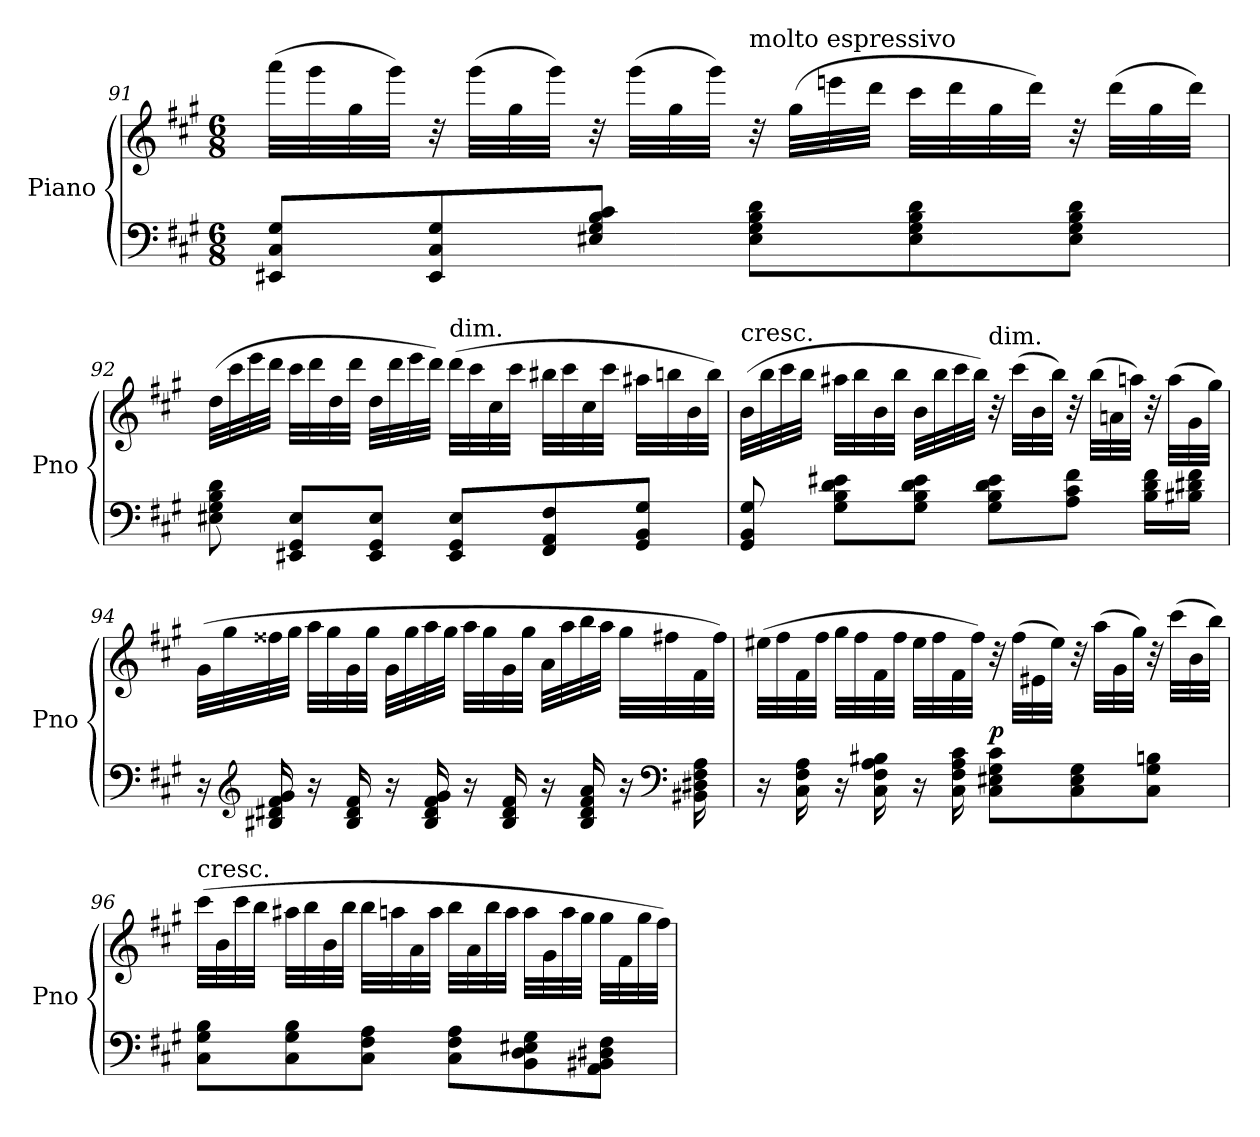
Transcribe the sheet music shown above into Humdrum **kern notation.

**kern	**kern	**dynam
*part1	*part1	*part1
*staff2	*staff1	*staff1/2
*I"Piano	*	*
*I'Pno	*	*
!!LO:LB:g=z
*clefF4	*clefG2	*
*k[f#c#g#]	*k[f#c#g#]	*
*A:	*A:	*
*M6/8	*M6/8	*
=91	=91	=91
8EE#X/ 8C#/ 8G#/L	(>32aaa\LLL	.
.	32ggg#\	.
.	32gg#\	.
.	32ggg#\JJJ)	.
8EE#/ 8C#/ 8G#/	32r	.
.	(>32ggg#\LLL	.
.	32gg#\	.
.	32ggg#\JJJ)	.
8E#X/ 8G#/ 8B/ 8c#/J	32r	.
.	(>32ggg#\LLL	.
.	32gg#\	.
.	32ggg#\JJJ)	.
!	!LO:TX:a:t=molto espressivo	!
8E#\ 8G#\ 8B\ 8d\L	32r	.
.	(>32gg#\LLL	.
.	32eeen\	.
.	32ddd\JJJ	.
8E#\ 8G#\ 8B\ 8d\	32ccc#\LLL	.
.	32ddd\	.
.	32gg#\	.
.	32ddd\JJJ)	.
8E#\ 8G#\ 8B\ 8d\J	32r	.
.	(>32ddd\LLL	.
.	32gg#\	.
.	32ddd\JJJ)	.
!!LO:LB:g=z
=92	=92	=92
8E#X\ 8G#\ 8B\ 8d\	(>32dd\LLL	.
.	32ccc#\	.
.	32eee\	.
.	32ddd\JJJ	.
8EE#X/ 8GG#/ 8E#/L	32ccc#\LLL	.
.	32ddd\	.
.	32dd\	.
.	32ddd\JJJ	.
8EE#/ 8GG#/ 8E#/J	32dd\LLL	.
.	32ddd\	.
.	32eee\	.
.	32ddd\JJJ)	.
!	!LO:TX:a:t=dim.	!
8EE#/ 8GG#/ 8E#/L	(>32ddd\LLL	.
.	32ccc#\	.
.	32cc#\	.
.	32ccc#\JJJ	.
8FF#/ 8AA/ 8F#/	32bb#X\LLL	.
.	32ccc#\	.
.	32cc#\	.
.	32ccc#\JJJ	.
8GG#/ 8BB/ 8G#/J	32aa#X\LLL	.
.	32bbn\	.
.	32b\	.
.	32bb\JJJ)	.
!!LO:LB:g=z
=93	=93	=93
!	!LO:TX:a:t=cresc.	!
8GG#/ 8BB/ 8G#/	(>32b\LLL	.
.	32bb\	.
.	32ccc#\	.
.	32bb\JJJ	.
8G#\ 8B\ 8d\ 8e#X\L	32aa#X\LLL	.
.	32bb\	.
.	32b\	.
.	32bb\JJJ	.
8G#\ 8B\ 8d\ 8e#\J	32b\LLL	.
.	32bb\	.
.	32ccc#\	.
.	32bb\JJJ)	.
!	!LO:TX:a:t=dim.	!
8G#\ 8B\ 8d\ 8e#\L	32r	.
.	(>32ccc#\LLL	.
.	32b\	.
.	32bb\JJJ)	.
8A\ 8c#\ 8f#\J	32r	.
.	(>32bb\LLL	.
.	32an\	.
.	32aan\JJJ)	.
16B\ 16d\ 16f#\LL	32r	.
.	(>32aa\LLL	.
16B#X\ 16d#X\ 16f#\JJ	32g#\	.
.	32gg#\JJJ)	.
!!LO:LB:g=z
=94	=94	=94
16r	(>32g#\LLL	.
.	32gg#\	.
*clefG2	*	*
16B#X/ 16d#X/ 16f#/ 16g#/	32ff##X\	.
.	32gg#\JJJ	.
16r	32aa\LLL	.
.	32gg#\	.
16B#/ 16d#/ 16f#/	32g#\	.
.	32gg#\JJJ	.
16r	32g#\LLL	.
.	32gg#\	.
16B#/ 16d#/ 16f#/ 16g#/	32aa\	.
.	32gg#\JJJ	.
16r	32aa\LLL	.
.	32gg#\	.
16B#/ 16d#/ 16f#/	32g#\	.
.	32gg#\JJJ	.
16r	32a\LLL	.
.	32aa\	.
16B#/ 16d#/ 16f#/ 16a/	32bb\	.
.	32aa\JJJ	.
16r	32gg#\LLL	.
.	32ff#X\	.
*clefF4	*	*
16BB#X\ 16D#X\ 16F#\ 16A\	32f#\	.
.	32ff#\JJJ)	.
!!LO:LB:g=z
=95	=95	=95
16r	(>32ee#X\LLL	.
.	32ff#\	.
16C#\ 16F#\ 16A\	32f#\	.
.	32ff#\JJJ	.
16r	32gg#\LLL	.
.	32ff#\	.
16C#\ 16F#\ 16A\ 16B#X\	32f#\	.
.	32ff#\JJJ	.
16r	32ee#\LLL	.
.	32ff#\	.
16C#\ 16F#\ 16A\ 16c#\	32f#\	.
.	32ff#\JJJ)	.
!	!	!LO:DY:b
8C#\ 8E#X\ 8G#\ 8c#\L	32r	p
.	(>32ff#\LLL	.
.	32e#X\	.
.	32ee#\JJJ)	.
8C#\ 8E#\ 8G#\	32r	.
.	(>32aa\LLL	.
.	32g#\	.
.	32gg#\JJJ)	.
8C#\ 8G#\ 8Bn\J	32r	.
.	(>32ccc#\LLL	.
.	32b\	.
.	32bb\JJJ)	.
!!LO:PB:g=z
=96	=96	=96
!	!LO:TX:a:t=cresc.	!
8C#\ 8G#\ 8B\L	(>32ccc#\LLL	.
.	32b\	.
.	32ccc#\	.
.	32bb\JJJ	.
8C#\ 8G#\ 8B\	32aa#X\LLL	.
.	32bb\	.
.	32b\	.
.	32bb\JJJ	.
8C#\ 8F#\ 8A\J	32bb\LLL	.
.	32aan\	.
.	32a\	.
.	32aa\JJJ	.
8C#\ 8F#\ 8A\L	32bb\LLL	.
.	32a\	.
.	32bb\	.
.	32aa\JJJ	.
8BB\ 8D\ 8E#X\ 8G#\	32aa\LLL	.
.	32g#\	.
.	32aa\	.
.	32gg#\JJJ	.
8AA\ 8BB#X\ 8D#X\ 8F#\J	32gg#\LLL	.
.	32f#\	.
.	32gg#\	.
.	32ff#\JJJ)	.
=	=	=
*-	*-	*-
